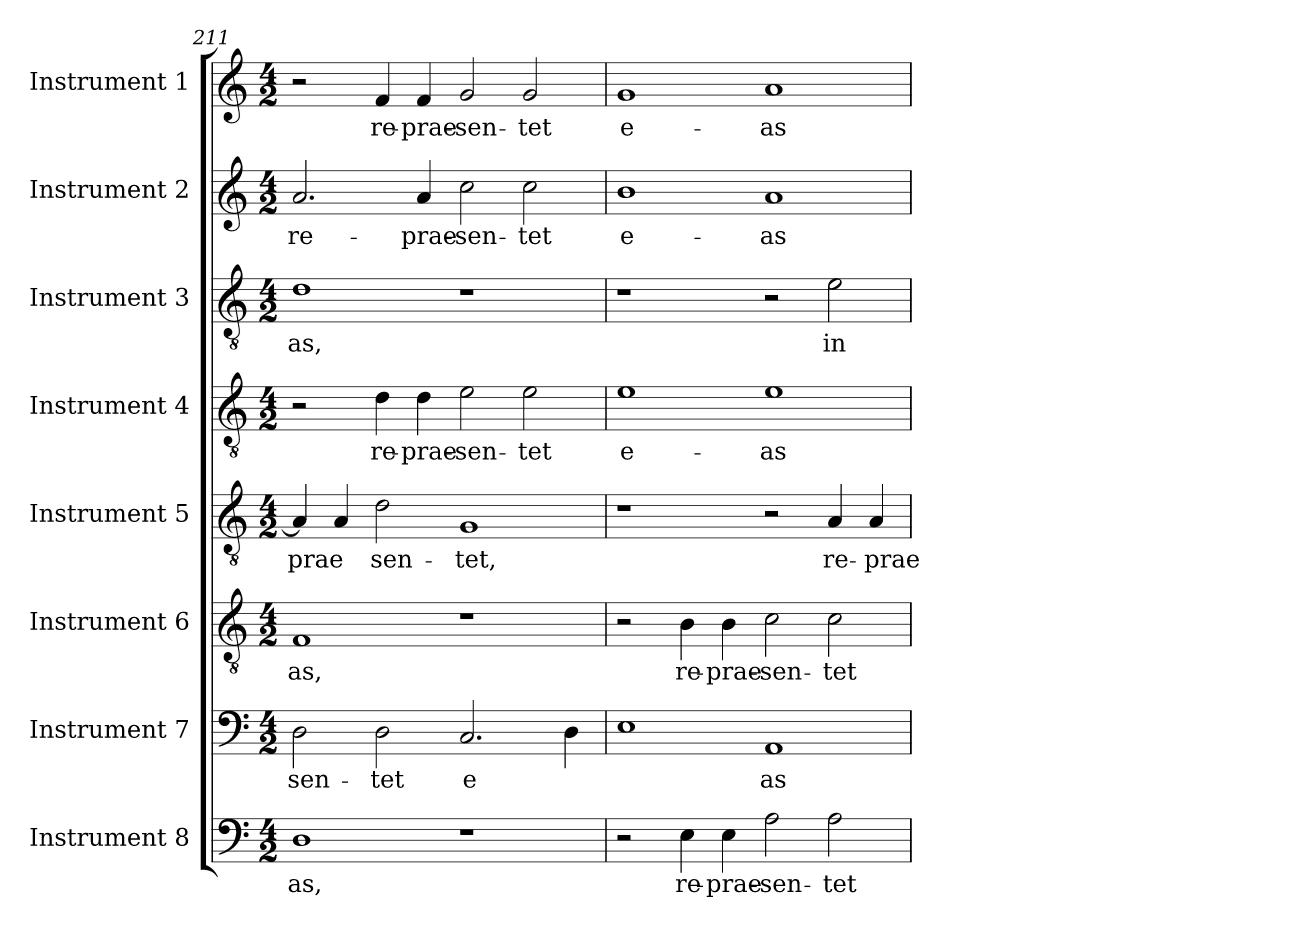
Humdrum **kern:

**kern	**text	**kern	**text	**kern	**text	**kern	**text	**kern	**text	**kern	**text	**kern	**text	**kern	**text
*part8	*part8	*part7	*part7	*part6	*part6	*part5	*part5	*part4	*part4	*part3	*part3	*part2	*part2	*part1	*part1
*staff8	*staff8	*staff7	*staff7	*staff6	*staff6	*staff5	*staff5	*staff4	*staff4	*staff3	*staff3	*staff2	*staff2	*staff1	*staff1
*I"Instrument 8	*	*I"Instrument 7	*	*I"Instrument 6	*	*I"Instrument 5	*	*I"Instrument 4	*	*I"Instrument 3	*	*I"Instrument 2	*	*I"Instrument 1	*
*clefF4	*	*clefF4	*	*clefGv2	*	*clefGv2	*	*clefGv2	*	*clefGv2	*	*clefG2	*	*clefG2	*
*k[]	*	*k[]	*	*k[]	*	*k[]	*	*k[]	*	*k[]	*	*k[]	*	*k[]	*
*C:	*	*C:	*	*C:	*	*C:	*	*C:	*	*C:	*	*C:	*	*C:	*
*M4/2	*	*M4/2	*	*M4/2	*	*M4/2	*	*M4/2	*	*M4/2	*	*M4/2	*	*M4/2	*
=211	=211	=211	=211	=211	=211	=211	=211	=211	=211	=211	=211	=211	=211	=211	=211
!	!LO:LY:b:cj	!	!LO:LY:b:cj	!	!LO:LY:b:cj	!	!LO:LY:b:cj	!	!	!	!LO:LY:b:cj	!	!LO:LY:b:cj	!	!
1D	-as,	2D\	-sen-	1F	-as,	4A/]	-prae-	2r	.	1d	-as,	2.a/	re-	2r	.
!	!	!	!	!	!	!	!LO:LY:b:cj	!	!	!	!	!	!	!	!
.	.	.	.	.	.	4A/	--	.	.	.	.	.	.	.	.
!	!	!	!LO:LY:b:cj	!	!	!	!LO:LY:b:cj	!	!LO:LY:b:cj	!	!	!	!	!	!LO:LY:b:cj
.	.	2D\	-tet	.	.	2d\	-sen-	4d\	re-	.	.	.	.	4f/	re-
!	!	!	!	!	!	!	!	!	!LO:LY:b:cj	!	!	!	!LO:LY:b:cj	!	!LO:LY:b:cj
.	.	.	.	.	.	.	.	4d\	-prae-	.	.	4a/	-prae-	4f/	-prae-
!	!	!	!LO:LY:b:cj	!	!	!	!LO:LY:b:cj	!	!LO:LY:b:cj	!	!	!	!LO:LY:b:cj	!	!LO:LY:b:cj
1r	.	2.C/	e-	1r	.	1G	-tet,	2e\	-sen-	1r	.	2cc\	-sen-	2g/	-sen-
!	!	!	!	!	!	!	!	!	!LO:LY:b:cj	!	!	!	!LO:LY:b:cj	!	!LO:LY:b:cj
.	.	.	.	.	.	.	.	2e\	-tet	.	.	2cc\	-tet	2g/	-tet
!	!	!	!LO:LY:b:cj	!	!	!	!	!	!	!	!	!	!	!	!
.	.	4D\	--	.	.	.	.	.	.	.	.	.	.	.	.
!!LO:PB:g=z
=212	=212	=212	=212	=212	=212	=212	=212	=212	=212	=212	=212	=212	=212	=212	=212
!	!	!	!LO:LY:b:cj	!	!	!	!	!	!LO:LY:b:cj	!	!	!	!LO:LY:b:cj	!	!LO:LY:b:cj
2r	.	1E	--	2r	.	1r	.	1e	e-	1r	.	1b	e-	1g	e-
!	!LO:LY:b:cj	!	!	!	!LO:LY:b:cj	!	!	!	!	!	!	!	!	!	!
4E\	re-	.	.	4B\	re-	.	.	.	.	.	.	.	.	.	.
!	!LO:LY:b:cj	!	!	!	!LO:LY:b:cj	!	!	!	!	!	!	!	!	!	!
4E\	-prae-	.	.	4B\	-prae-	.	.	.	.	.	.	.	.	.	.
!	!LO:LY:b:cj	!	!LO:LY:b:cj	!	!LO:LY:b:cj	!	!	!	!LO:LY:b:cj	!	!	!	!LO:LY:b:cj	!	!LO:LY:b:cj
2A\	-sen-	1AA	-as	2c\	-sen-	2r	.	1e	-as	2r	.	1a	-as	1a	-as
!	!LO:LY:b:cj	!	!	!	!LO:LY:b:cj	!	!LO:LY:b:cj	!	!	!	!LO:LY:b:cj	!	!	!	!
2A\	-tet	.	.	2c\	-tet	4A/	re-	.	.	2e\	in	.	.	.	.
!	!	!	!	!	!	!	!LO:LY:b:cj	!	!	!	!	!	!	!	!
.	.	.	.	.	.	4A/	-prae-	.	.	.	.	.	.	.	.
=	=	=	=	=	=	=	=	=	=	=	=	=	=	=	=
*-	*-	*-	*-	*-	*-	*-	*-	*-	*-	*-	*-	*-	*-	*-	*-
